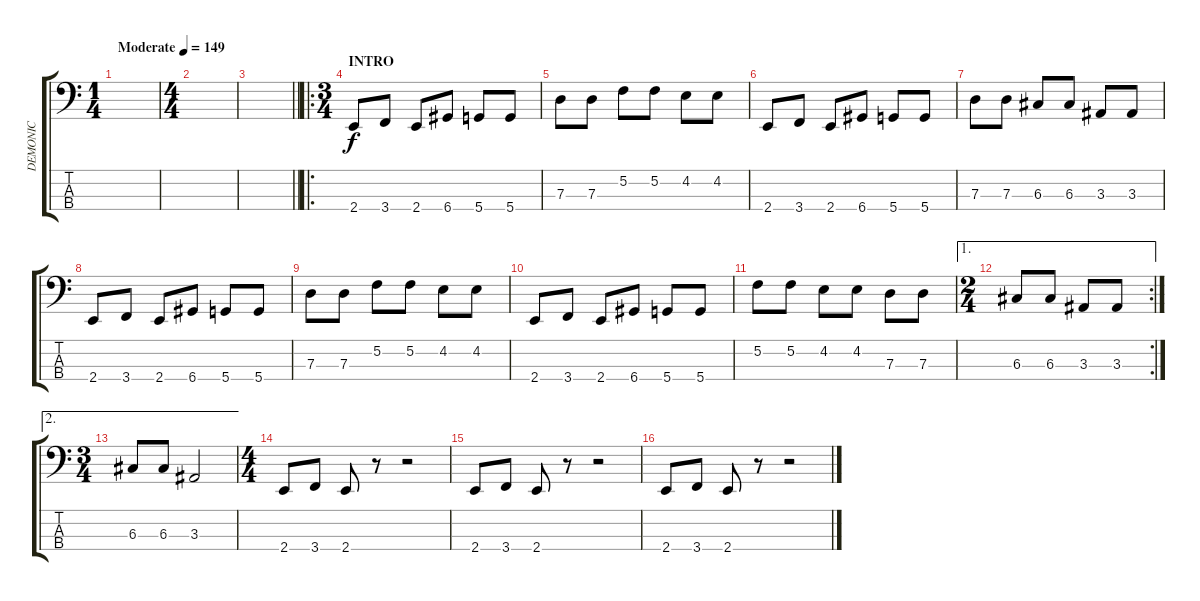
\track ("DEMONIC" "DEMONIC") {instrument electricbassfinger}
\staff {score tabs}
\tuning (F2 C2 G1 D1) {hide}
\ts (1 4)
\tempo (149 "Moderate")
\clef f4
\ks c
|
\ts (4 4)
|
\barLineRight lightlight
|
\ro
\ts (3 4)
\section ("" "INTRO")
2.4.8 3.4.8 2.4.8 6.4.8 5.4.8 5.4.8 |
7.3.8 7.3.8 5.2.8 5.2.8 4.2.8 4.2.8 |
2.4.8 3.4.8 2.4.8 6.4.8 5.4.8 5.4.8 |
7.3.8 7.3.8 6.3.8 6.3.8 3.3.8 3.3.8 |
2.4.8 3.4.8 2.4.8 6.4.8 5.4.8 5.4.8 |
7.3.8 7.3.8 5.2.8 5.2.8 4.2.8 4.2.8 |
2.4.8 3.4.8 2.4.8 6.4.8 5.4.8 5.4.8 |
5.2.8 5.2.8 4.2.8 4.2.8 7.3.8 7.3.8 |
\ae 1
\rc 2
\ts (2 4)
6.3.8 6.3.8 3.3.8 3.3.8 |
\ae 2
\ts (3 4)
6.3.8 6.3.8 3.3.2 |
\ts (4 4)
2.4.8 3.4.8 2.4.8 r.8 r.2 |
2.4.8 3.4.8 2.4.8 r.8 r.2 |
2.4.8 3.4.8 2.4.8 r.8 r.2
